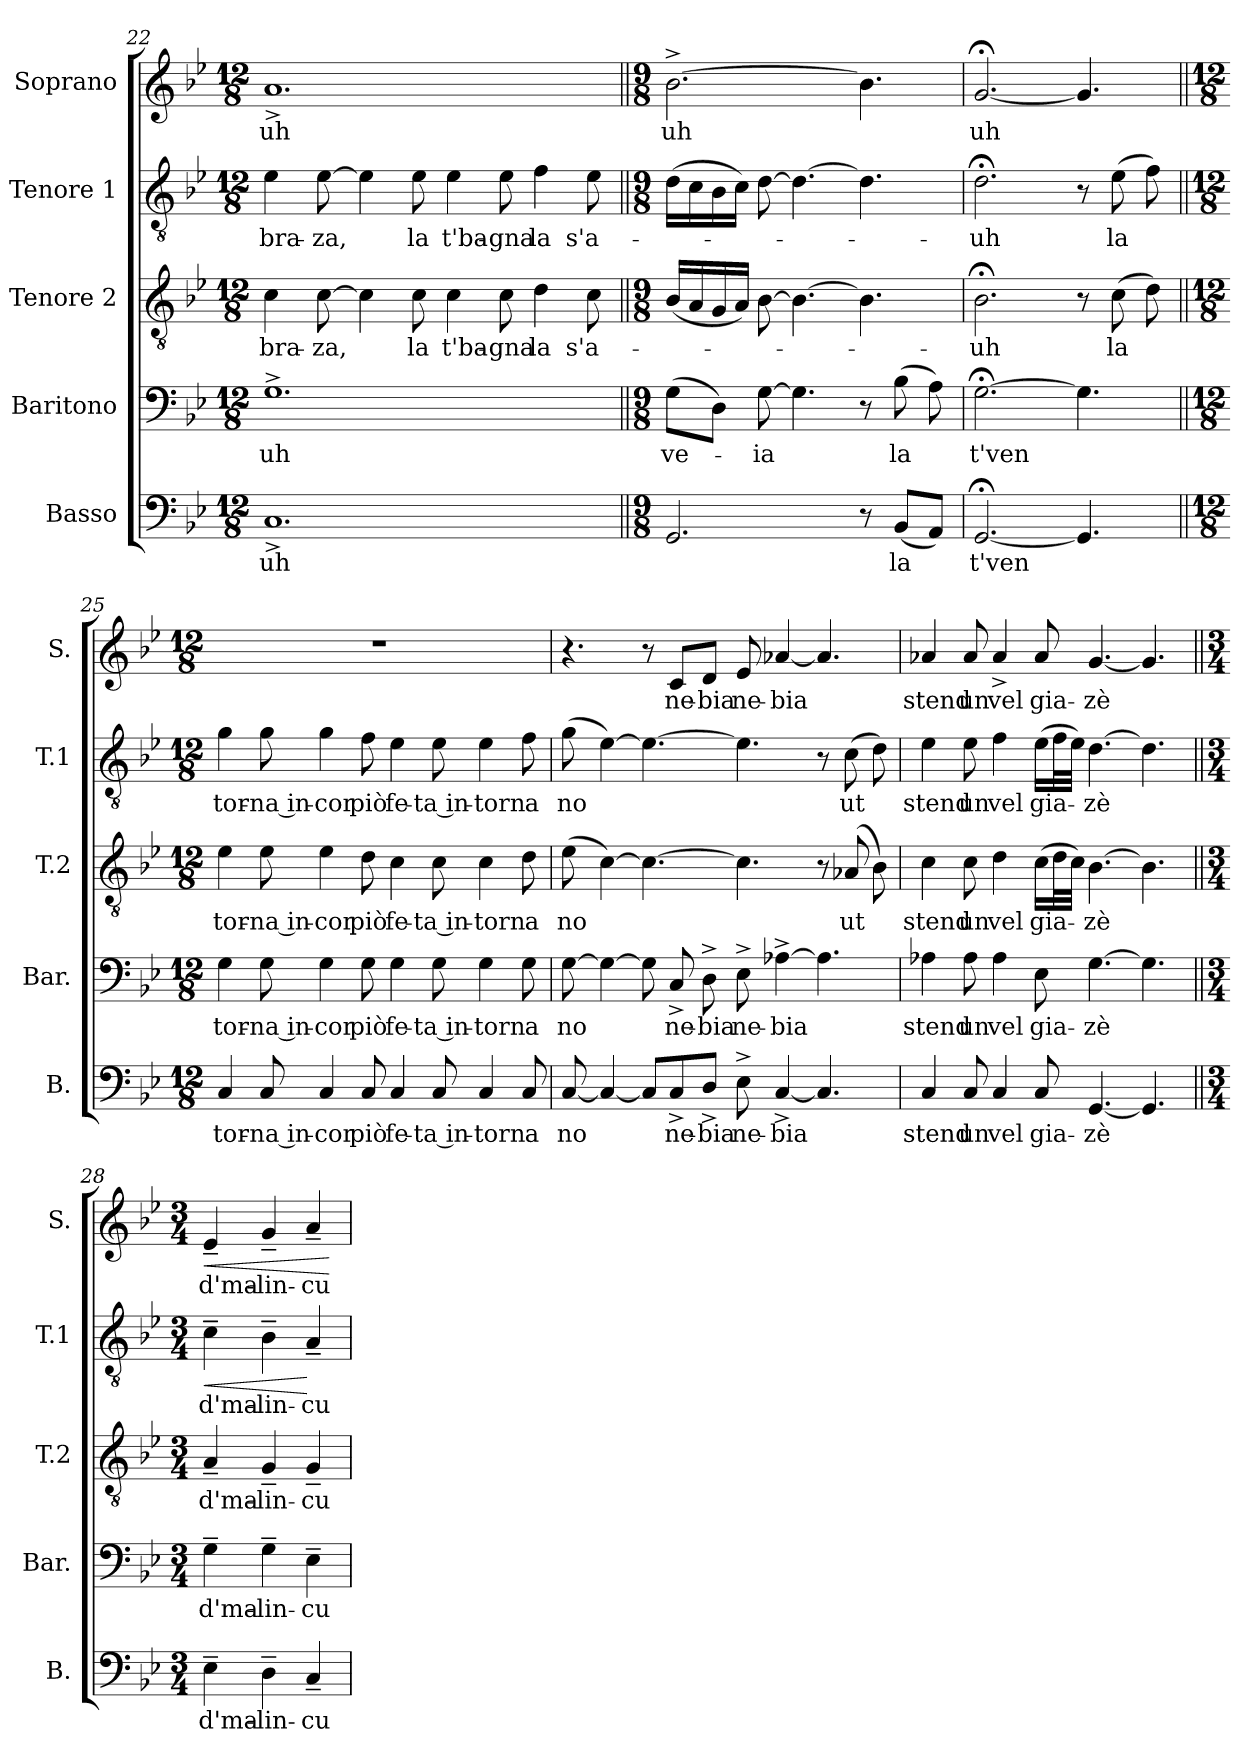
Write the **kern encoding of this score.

**kern	**text	**kern	**text	**kern	**text	**kern	**text	**dynam	**kern	**text	**dynam
*part5	*part5	*part4	*part4	*part3	*part3	*part2	*part2	*part2	*part1	*part1	*part1
*staff5	*staff5	*staff4	*staff4	*staff3	*staff3	*staff2	*staff2	*staff2	*staff1	*staff1	*staff1
*I"Basso	*	*I"Baritono	*	*I"Tenore 2	*	*I"Tenore 1	*	*	*I"Soprano	*	*
*I'B.	*	*I'Bar.	*	*I'T.2	*	*I'T.1	*	*	*I'S.	*	*
!!LO:PB:g=z
*clefF4	*	*clefF4	*	*clefGv2	*	*clefGv2	*	*	*clefG2	*	*
*k[b-e-]	*	*k[b-e-]	*	*k[b-e-]	*	*k[b-e-]	*	*	*k[b-e-]	*	*
*g:	*	*g:	*	*g:	*	*g:	*	*	*g:	*	*
*M12/8	*	*M12/8	*	*M12/8	*	*M12/8	*	*	*M12/8	*	*
=22	=22	=22	=22	=22	=22	=22	=22	=22	=22	=22	=22
!	!LO:LY:b	!	!LO:LY:b	!	!LO:LY:b	!	!LO:LY:b	!	!	!LO:LY:b	!
1.C^	uh	1.G^	uh	4c\	-bra-	4e-\	-bra-	.	1.a^	uh	.
!	!	!	!	!	!LO:LY:b	!	!LO:LY:b	!	!	!	!
.	.	.	.	[8c\	-za,	[8e-\	-za,	.	.	.	.
.	.	.	.	4c\]	.	4e-\]	.	.	.	.	.
!	!	!	!	!	!LO:LY:b	!	!LO:LY:b	!	!	!	!
.	.	.	.	8c\	la	8e-\	la	.	.	.	.
!	!	!	!	!	!LO:LY:b	!	!LO:LY:b	!	!	!	!
.	.	.	.	4c\	t'ba-	4e-\	t'ba-	.	.	.	.
!	!	!	!	!	!LO:LY:b	!	!LO:LY:b	!	!	!	!
.	.	.	.	8c\	-gna	8e-\	-gna	.	.	.	.
!	!	!	!	!	!LO:LY:b	!	!LO:LY:b	!	!	!	!
.	.	.	.	4d\	la	4f\	la	.	.	.	.
!	!	!	!	!	!LO:LY:b	!	!LO:LY:b	!	!	!	!
.	.	.	.	8c\	s'a-	8e-\	s'a-	.	.	.	.
=23||	=23||	=23||	=23||	=23||	=23||	=23||	=23||	=23||	=23||	=23||	=23||
*M9/8	*	*M9/8	*	*M9/8	*	*M9/8	*	*	*M9/8	*	*
!	!	!	!LO:LY:b	!	!	!	!	!	!	!LO:LY:b	!
2.GG/	.	(>8G\L	ve-	(<16B-/LL	.	(>16d\LL	.	.	[2.b-^\	uh	.
.	.	.	.	16A/	.	16c\	.	.	.	.	.
.	.	8D\J)	.	16G/	.	16B-\	.	.	.	.	.
.	.	.	.	16A/JJ)	.	16c\JJ)	.	.	.	.	.
!	!	!	!LO:LY:b	!	!	!	!	!	!	!	!
.	.	[8G\	-ia	[8B-\	.	[8d\	.	.	.	.	.
.	.	4.G\]	.	4.B-\_	.	4.d\_	.	.	.	.	.
8r	.	8r	.	4.B-\]	.	4.d\]	.	.	4.b-\]	.	.
!	!LO:LY:b	!	!LO:LY:b	!	!	!	!	!	!	!	!
(<8BB-/L	la	(>8B-\	la	.	.	.	.	.	.	.	.
8AA/J)	.	8A\)	.	.	.	.	.	.	.	.	.
=24	=24	=24	=24	=24	=24	=24	=24	=24	=24	=24	=24
!	!LO:LY:b	!	!LO:LY:b	!	!LO:LY:b	!	!LO:LY:b	!	!	!LO:LY:b	!
[2.GG;</	t'ven	[2.G;<\	t'ven	2.B-;<\	-uh	2.d;<\	-uh	.	[2.g;</	uh	.
4.GG/]	.	4.G\]	.	8r	.	8r	.	.	4.g/]	.	.
!	!	!	!	!	!LO:LY:b	!	!LO:LY:b	!	!	!	!
.	.	.	.	(>8c\	la	(>8e-\	la	.	.	.	.
.	.	.	.	8d\)	.	8f\)	.	.	.	.	.
!!LO:LB:g=z
=25||	=25||	=25||	=25||	=25||	=25||	=25||	=25||	=25||	=25||	=25||	=25||
*M12/8	*	*M12/8	*	*M12/8	*	*M12/8	*	*	*M12/8	*	*
!	!LO:LY:b	!	!LO:LY:b	!	!LO:LY:b	!	!LO:LY:b	!	!	!	!
4C/	tor-	4G\	tor-	4e-\	tor-	4g\	tor-	.	1.r	.	.
!	!LO:LY:b	!	!LO:LY:b	!	!LO:LY:b	!	!LO:LY:b	!	!	!	!
8C/	na in-	8G\	na in-	8e-\	na in-	8g\	na in-	.	.	.	.
!	!LO:LY:b	!	!LO:LY:b	!	!LO:LY:b	!	!LO:LY:b	!	!	!	!
4C/	-cor	4G\	-cor	4e-\	-cor	4g\	-cor	.	.	.	.
!	!LO:LY:b	!	!LO:LY:b	!	!LO:LY:b	!	!LO:LY:b	!	!	!	!
8C/	piò	8G\	piò	8d\	piò	8f\	piò	.	.	.	.
!	!LO:LY:b	!	!LO:LY:b	!	!LO:LY:b	!	!LO:LY:b	!	!	!	!
4C/	fe-	4G\	fe-	4c\	fe-	4e-\	fe-	.	.	.	.
!	!LO:LY:b	!	!LO:LY:b	!	!LO:LY:b	!	!LO:LY:b	!	!	!	!
8C/	ta in-	8G\	ta in-	8c\	ta in-	8e-\	ta in-	.	.	.	.
!	!LO:LY:b	!	!LO:LY:b	!	!LO:LY:b	!	!LO:LY:b	!	!	!	!
4C/	-torn	4G\	-torn	4c\	-torn	4e-\	-torn	.	.	.	.
!	!LO:LY:b	!	!LO:LY:b	!	!LO:LY:b	!	!LO:LY:b	!	!	!	!
8C/	a	8G\	a	8d\	a	8f\	a	.	.	.	.
=26	=26	=26	=26	=26	=26	=26	=26	=26	=26	=26	=26
!	!LO:LY:b	!	!LO:LY:b	!	!LO:LY:b	!	!LO:LY:b	!	!	!	!
[8C/	no	[8G\	no	(>8e-\	no	(>8g\	no	.	4.r	.	.
4C/_	.	4G\_	.	[4c\)	.	[4e-\)	.	.	.	.	.
8C/L]	.	8G\]	.	4.c\_	.	4.e-\_	.	.	8r	.	.
!	!LO:LY:b	!	!LO:LY:b	!	!	!	!	!	!	!LO:LY:b	!
8C^/	ne-	8C^/	ne-	.	.	.	.	.	8c/L	ne-	.
!	!LO:LY:b	!	!LO:LY:b	!	!	!	!	!	!	!LO:LY:b	!
8D^/J	-bia	8D^\	-bia	.	.	.	.	.	8d/J	-bia	.
!	!LO:LY:b	!	!LO:LY:b	!	!	!	!	!	!	!LO:LY:b	!
8E-^\	ne-	8E-^\	ne-	4.c\]	.	4.e-\]	.	.	8e-/	ne-	.
!	!LO:LY:b	!	!LO:LY:b	!	!	!	!	!	!	!LO:LY:b	!
[4C^/	-bia	[4A-X^\	-bia	.	.	.	.	.	[4a-X/	-bia	.
4.C/]	.	4.A-\]	.	8r	.	8r	.	.	4.a-/]	.	.
!	!	!	!	!	!LO:LY:b	!	!LO:LY:b	!	!	!	!
.	.	.	.	(>8A-X/	ut	(>8c\	ut	.	.	.	.
.	.	.	.	8B-\)	.	8d\)	.	.	.	.	.
!!LO:PB:g=z
=27	=27	=27	=27	=27	=27	=27	=27	=27	=27	=27	=27
!	!LO:LY:b	!	!LO:LY:b	!	!LO:LY:b	!	!LO:LY:b	!	!	!LO:LY:b	!
4C/	stend	4A-X\	stend	4c\	stend	4e-\	stend	.	4a-X/	stend	.
!	!LO:LY:b	!	!LO:LY:b	!	!LO:LY:b	!	!LO:LY:b	!	!	!LO:LY:b	!
8C/	un	8A-\	un	8c\	un	8e-\	un	.	8a-/	un	.
!	!LO:LY:b	!	!LO:LY:b	!	!LO:LY:b	!	!LO:LY:b	!	!	!LO:LY:b	!
4C/	vel	4A-\	vel	4d\	vel	4f\	vel	.	4a-^/	vel	.
!	!LO:LY:b	!	!LO:LY:b	!	!LO:LY:b	!	!LO:LY:b	!	!	!LO:LY:b	!
8C/	gia-	8E-\	gia-	(>16c\LL	gia-	(>16e-\LL	gia-	.	8a-/	gia-	.
.	.	.	.	32d\L	.	32f\L	.	.	.	.	.
.	.	.	.	32c\JJJ)	.	32e-\JJJ)	.	.	.	.	.
!	!LO:LY:b	!	!LO:LY:b	!	!LO:LY:b	!	!LO:LY:b	!	!	!LO:LY:b	!
[4.GG/	-zè	[4.G\	-zè	[4.B-\	-zè	[4.d\	-zè	.	[4.g/	-zè	.
4.GG/]	.	4.G\]	.	4.B-\]	.	4.d\]	.	.	4.g/]	.	.
=28||	=28||	=28||	=28||	=28||	=28||	=28||	=28||	=28||	=28||	=28||	=28||
*M3/4	*	*M3/4	*	*M3/4	*	*M3/4	*	*	*M3/4	*	*
!	!LO:LY:b	!	!LO:LY:b	!	!LO:LY:b	!	!LO:LY:b	!LO:HP:b	!	!LO:LY:b	!LO:HP:b
4E-~\	d'ma-	4G~\	d'ma-	4A~/	d'ma-	4c~\	d'ma-	<	4e-~/	d'ma-	<
!	!LO:LY:b	!	!LO:LY:b	!	!LO:LY:b	!	!LO:LY:b	!	!	!LO:LY:b	!
4D~\	-lin-	4G~\	-lin-	4G~/	-lin-	4B-~\	-lin-	.	4g~/	-lin-	.
!	!LO:LY:b	!	!LO:LY:b	!	!LO:LY:b	!	!LO:LY:b	!	!	!LO:LY:b	!
4C~/	-cu-	4E-~\	-cu-	4G~/	-cu-	4A~/	-cu-	[	4a~/	-cu-	.
.	.	.	.	.	.	.	.	.	.	.	[
=	=	=	=	=	=	=	=	=	=	=	=
*-	*-	*-	*-	*-	*-	*-	*-	*-	*-	*-	*-
